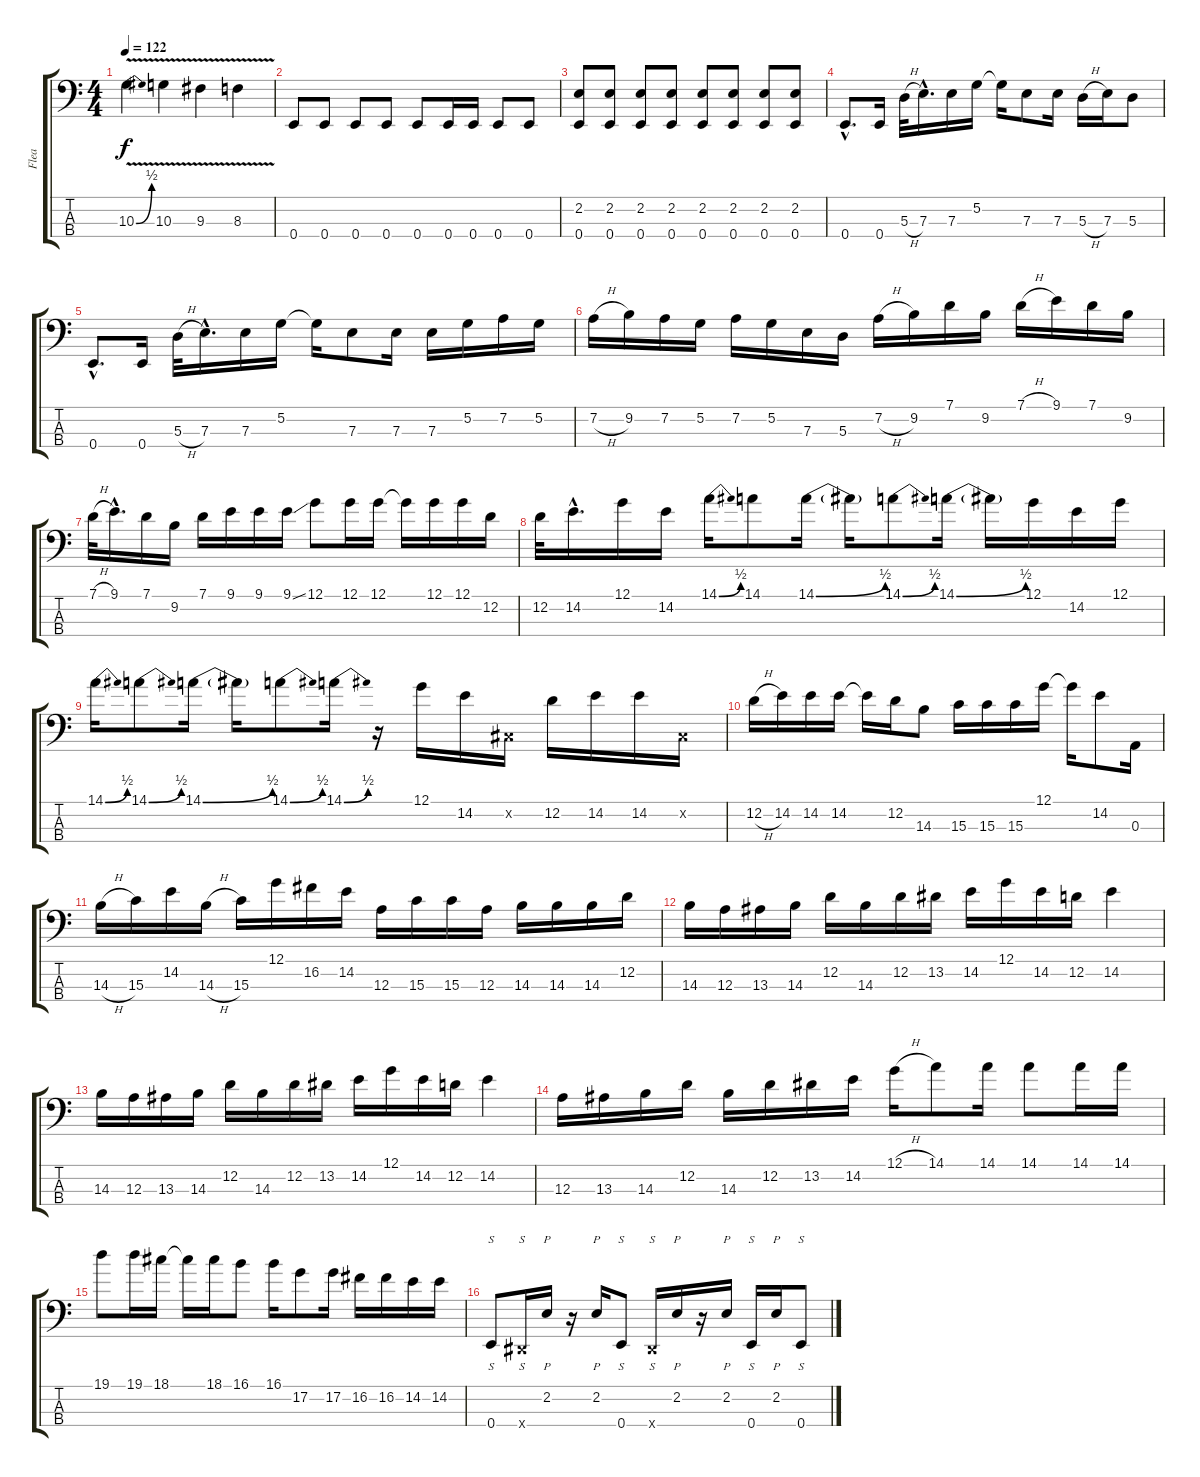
\track ("Flea" "Flea") {instrument slapbass1}
\staff {score tabs}
\tuning (G2 D2 A1 E1) {hide}
\ts (4 4)
\tempo 122
\clef f4
\ks c
10.3{be (bend 0 0 60 2) v}.4{dy f} 10.3{v}.4 9.3{v}.4 8.3{v}.4 |
0.4.8 0.4.8 0.4.8 0.4.8 0.4.8 0.4.16 0.4.16 0.4.8 0.4.8 |
(2.2 0.4).8 (2.2 0.4).8 (2.2 0.4).8 (2.2 0.4).8 (2.2 0.4).8 (2.2 0.4).8 (2.2 0.4).8 (2.2 0.4).8 |
0.4{hac}.8{d} 0.4.16 5.3{h}.32 7.3{hac}.16{d} 7.3.16 5.2.16 5.2{t}.16 7.3.8 7.3.16 5.3{h}.16 7.3.16 5.3.8 |
0.4{hac}.8{d} 0.4.16 5.3{h}.32 7.3{hac}.16{d} 7.3.16 5.2.16 5.2{t}.16 7.3.8 7.3.16 7.3.16 5.2.16 7.2.16 5.2.16 |
7.2{h}.16 9.2.16 7.2.16 5.2.16 7.2.16 5.2.16 7.3.16 5.3.16 7.2{h}.16 9.2.16 7.1.16 9.2.16 7.1{h}.16 9.1.16 7.1.16 9.2.16 |
7.1{h}.32 9.1{hac}.16{d} 7.1.16 9.2.16 7.1.16 9.1.16 9.1.16 9.1{ss}.16 12.1.8 12.1.16 12.1.16 12.1{t}.16 12.1.16 12.1.16 12.2.16 |
12.2.32 14.2{hac}.16{d} 12.1.16 14.2.16 14.1{be (bend 0 0 60 2)}.16 14.1.8 14.1{be (bend 0 0 60 2)}.16 14.1{t}.16 14.1{be (bend 0 0 60 2)}.8 14.1{be (bend 0 0 60 2)}.16 14.1{t}.16 12.1.16 14.2.16 12.1.16 |
14.1{be (bend 0 0 60 2)}.16 14.1{be (bend 0 0 60 2)}.8 14.1{be (bend 0 0 60 2)}.16 14.1{t}.16 14.1{be (bend 0 0 60 2)}.8 14.1{be (bend 0 0 60 2)}.16 r.16 12.1.16 14.2.16 -1.2{x}.16 12.2.16 14.2.16 14.2.16 -1.2{x}.16 |
12.2{h}.16 14.2.16 14.2.16 14.2.16 14.2{t}.16 12.2.16 14.3.8 15.3.16 15.3.16 15.3.16 12.1.16 12.1{t}.16 14.2.8 0.3.16 |
14.3{h}.16 15.3.16 14.2.16 14.3{h}.16 15.3.16 12.1.16 16.2.16 14.2.16 12.3.16 15.3.16 15.3.16 12.3.16 14.3.16 14.3.16 14.3.16 12.2.16 |
14.3.16 12.3.16 13.3.16 14.3.16 12.2.16 14.3.16 12.2.16 13.2.16 14.2.16 12.1.16 14.2.16 12.2.16 14.2.4 |
14.3.16 12.3.16 13.3.16 14.3.16 12.2.16 14.3.16 12.2.16 13.2.16 14.2.16 12.1.16 14.2.16 12.2.16 14.2.4 |
12.3.16 13.3.16 14.3.16 12.2.16 14.3.16 12.2.16 13.2.16 14.2.16 12.1{h}.16 14.1.8 14.1.16 14.1.8 14.1.16 14.1.16 |
19.1.8 19.1.16 18.1.16 18.1{t}.16 18.1.16 16.1.8 16.1.16 17.2.8 17.2.16 16.2.16 16.2.16 14.2.16 14.2.16 |
0.4.8{s} -1.4{x}.16{s} 2.2.16{p} r.16 2.2.16{p} 0.4.8{s} -1.4{x}.16{s} 2.2.16{p} r.16 2.2.16{p} 0.4.16{s} 2.2.16{p} 0.4.8{s}
